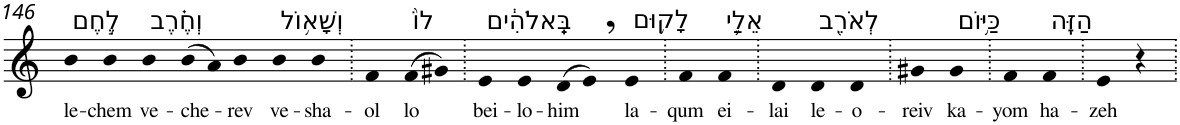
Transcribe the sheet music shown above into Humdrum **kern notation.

**kern	**text
*part1	*part1
*staff1	*staff1
*I"Piano	*
*I'Pno	*
!!LO:PB:g=z
*clefG2	*
*k[]	*
=146	=146
!LO:TX:a:t=לֶ֣חֶם	!
!	!LO:LY:b
4b	le-
!	!LO:LY:b
4b	-chem
!LO:TX:a:t=וְחֶ֗רֶב	!
!	!LO:LY:b
4b	ve-
!	!LO:LY:b
(>8b	-che-
8a)	.
!	!LO:LY:b
4b	-rev
!LO:TX:a:t=וְשָׁא֥וֹל	!
!	!LO:LY:b
4b	ve-
!	!LO:LY:b
4b	-sha-
=147.	=147.
!	!LO:LY:b
4f	-ol
!LO:TX:a:t=לוֹ֙	!
!	!LO:LY:b
(>8f	lo
8g#X)	.
=148.	=148.
!LO:TX:a:t=בֵּֽאלֹהִ֔ים	!
!	!LO:LY:b
4e	bei-
!	!LO:LY:b
4e	-lo-
!	!LO:LY:b
(>8d	-him
8e,)	.
!LO:TX:a:t=לָק֥וּם	!
!	!LO:LY:b
4e	la-
=149.	=149.
!	!LO:LY:b
4f	-qum
!LO:TX:a:t=אֵלַ֛י	!
!	!LO:LY:b
4f	ei-
=150.	=150.
!	!LO:LY:b
4d	-lai
!LO:TX:a:t=לְאֹרֵ֖ב	!
!	!LO:LY:b
4d	le-
!	!LO:LY:b
4d	-o-
=151.	=151.
!	!LO:LY:b
4g#X	-reiv
!LO:TX:a:t=כַּיּ֥וֹם	!
!	!LO:LY:b
4g#	ka-
=152.	=152.
!	!LO:LY:b
4f	-yom
!LO:TX:a:t=הַזֶּֽה	!
!	!LO:LY:b
4f	ha-
=153.	=153.
!	!LO:LY:b
4e	-zeh
4r	.
=.	=.
*-	*-
